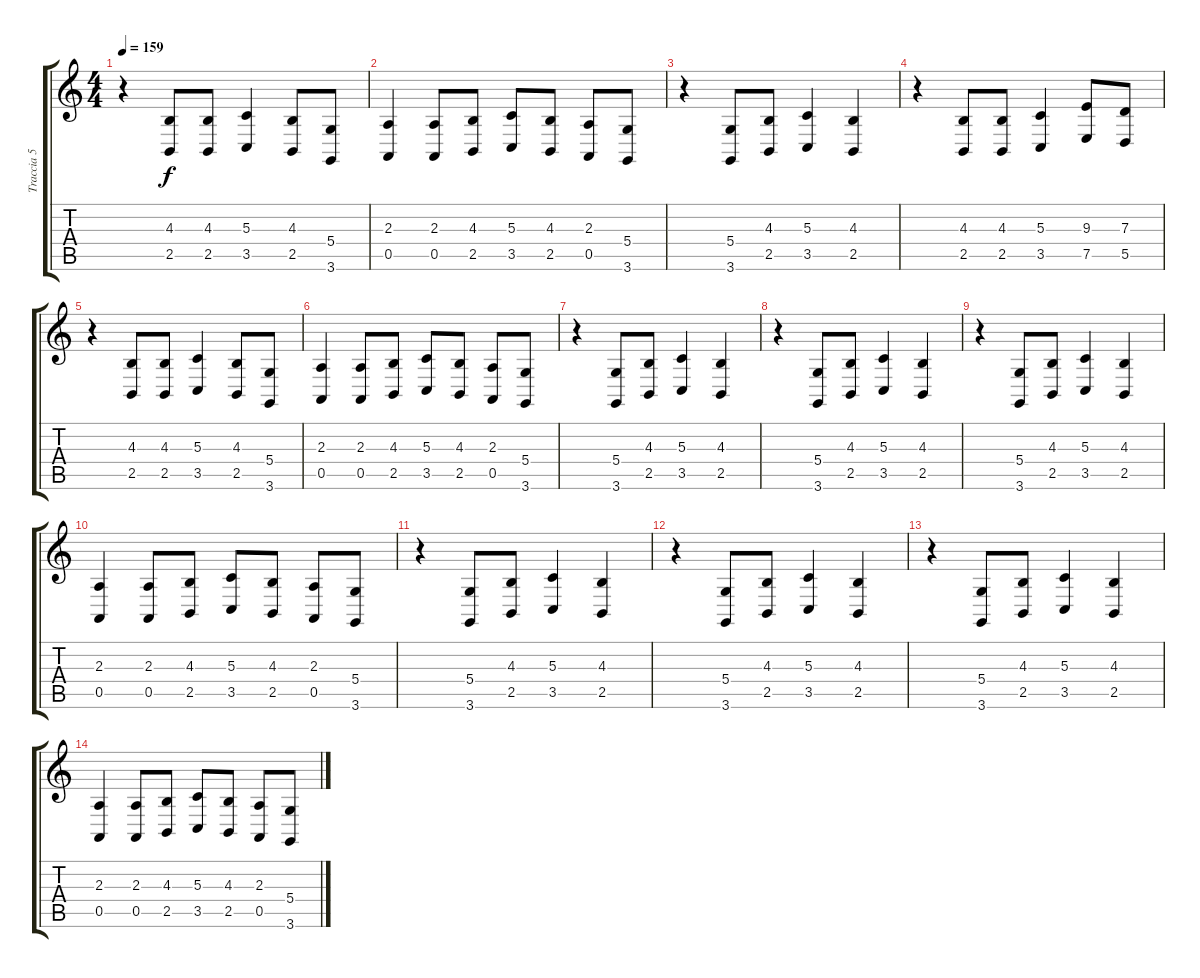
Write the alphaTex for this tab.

\track ("Traccia 5" "Traccia 5") {instrument lead1square}
\staff {score tabs}
\tuning (E4 B3 G3 D3 A2 E2) {hide}
\ts (4 4)
\tempo 159
\clef g2
\ks c
r.4{dy f} (4.3 2.5).8 (4.3 2.5).8 (5.3 3.5).4 (4.3 2.5).8 (5.4 3.6).8 |
(2.3 0.5).4 (2.3 0.5).8 (4.3 2.5).8 (5.3 3.5).8 (4.3 2.5).8 (2.3 0.5).8 (5.4 3.6).8 |
r.4 (5.4 3.6).8 (4.3 2.5).8 (5.3 3.5).4 (4.3 2.5).4 |
r.4 (4.3 2.5).8 (4.3 2.5).8 (5.3 3.5).4 (9.3 7.5).8 (7.3 5.5).8 |
r.4 (4.3 2.5).8 (4.3 2.5).8 (5.3 3.5).4 (4.3 2.5).8 (5.4 3.6).8 |
(2.3 0.5).4 (2.3 0.5).8 (4.3 2.5).8 (5.3 3.5).8 (4.3 2.5).8 (2.3 0.5).8 (5.4 3.6).8 |
r.4 (5.4 3.6).8 (4.3 2.5).8 (5.3 3.5).4 (4.3 2.5).4 |
r.4 (5.4 3.6).8 (4.3 2.5).8 (5.3 3.5).4 (4.3 2.5).4 |
r.4 (5.4 3.6).8 (4.3 2.5).8 (5.3 3.5).4 (4.3 2.5).4 |
(2.3 0.5).4 (2.3 0.5).8 (4.3 2.5).8 (5.3 3.5).8 (4.3 2.5).8 (2.3 0.5).8 (5.4 3.6).8 |
r.4 (5.4 3.6).8 (4.3 2.5).8 (5.3 3.5).4 (4.3 2.5).4 |
r.4 (5.4 3.6).8 (4.3 2.5).8 (5.3 3.5).4 (4.3 2.5).4 |
r.4 (5.4 3.6).8 (4.3 2.5).8 (5.3 3.5).4 (4.3 2.5).4 |
(2.3 0.5).4 (2.3 0.5).8 (4.3 2.5).8 (5.3 3.5).8 (4.3 2.5).8 (2.3 0.5).8 (5.4 3.6).8
